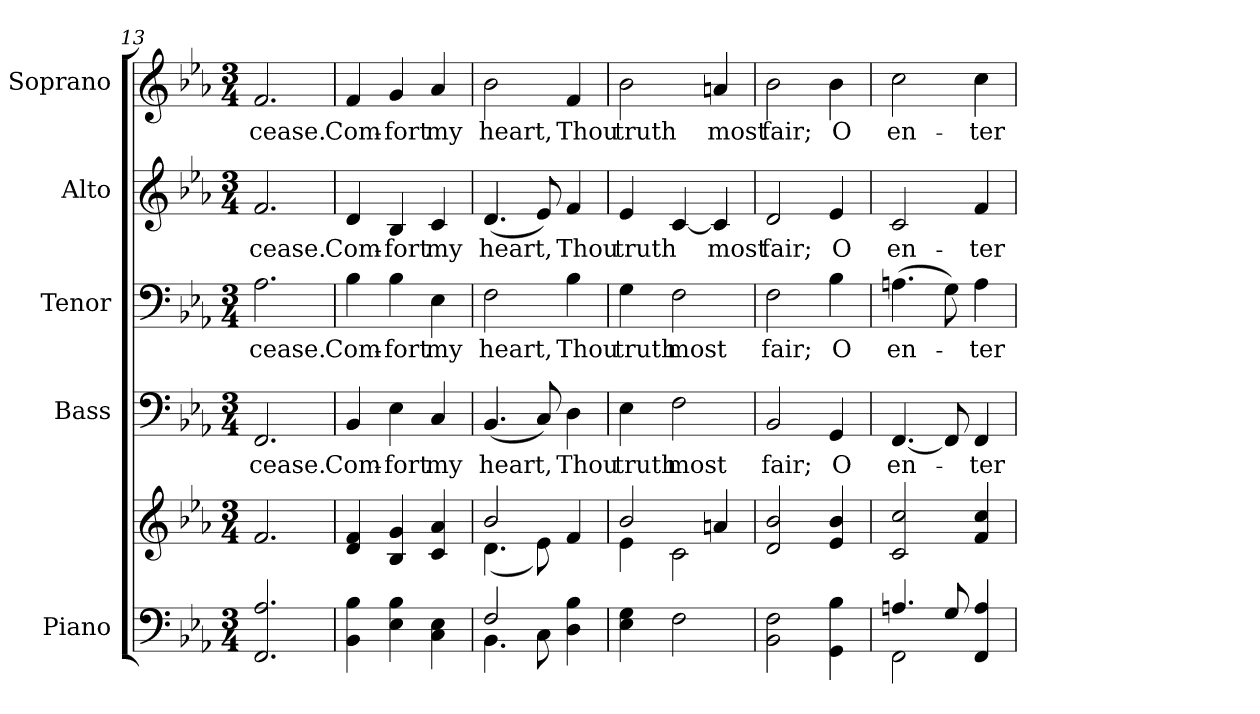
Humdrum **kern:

**kern	**kern	**kern	**text	**kern	**text	**kern	**text	**kern	**text
*part5	*part5	*part4	*part4	*part3	*part3	*part2	*part2	*part1	*part1
*staff6	*staff5	*staff4	*staff4	*staff3	*staff3	*staff2	*staff2	*staff1	*staff1
*I"Piano	*	*I"Bass	*	*I"Tenor	*	*I"Alto	*	*I"Soprano	*
*I'Pno.	*	*I'B.	*	*I'T.	*	*I'A.	*	*I'S.	*
!!LO:PB:g=z
*clefF4	*clefG2	*clefF4	*	*clefF4	*	*clefG2	*	*clefG2	*
*k[b-e-a-]	*k[b-e-a-]	*k[b-e-a-]	*	*k[b-e-a-]	*	*k[b-e-a-]	*	*k[b-e-a-]	*
*E-:	*E-:	*E-:	*	*E-:	*	*E-:	*	*E-:	*
*M3/4	*M3/4	*M3/4	*	*M3/4	*	*M3/4	*	*M3/4	*
=13	=13	=13	=13	=13	=13	=13	=13	=13	=13
!	!	!	!LO:LY:b:color=#000000	!	!	!	!	!	!
!	!	!	!	!	!LO:LY:b:color=#000000	!	!	!	!
!	!	!	!	!	!	!	!LO:LY:b:color=#000000	!	!
!	!	!	!	!	!	!	!	!	!LO:LY:b:color=#000000
2.FFi/ 2.A-i	2.fi/	2.FFi/	cease.	2.A-i\	cease.	2.fi/	cease.	2.fi/	cease.
=14	=14	=14	=14	=14	=14	=14	=14	=14	=14
!	!	!	!LO:LY:b:color=#000000	!	!	!	!	!	!
!	!	!	!	!	!LO:LY:b:color=#000000	!	!	!	!
!	!	!	!	!	!	!	!LO:LY:b:color=#000000	!	!
!	!	!	!	!	!	!	!	!	!LO:LY:b:color=#000000
4BB-i\ 4B-i	4di/ 4fi	4BB-i/	Com-	4B-i\	Com-	4di/	Com-	4fi/	Com-
!	!	!	!LO:LY:b:color=#000000	!	!	!	!	!	!
!	!	!	!	!	!LO:LY:b:color=#000000	!	!	!	!
!	!	!	!	!	!	!	!LO:LY:b:color=#000000	!	!
!	!	!	!	!	!	!	!	!	!LO:LY:b:color=#000000
4E-i\ 4B-i	4B-i/ 4gi	4E-i\	-fort	4B-i\	-fort	4B-i/	-fort	4gi/	-fort
!	!	!	!LO:LY:b:color=#000000	!	!	!	!	!	!
!	!	!	!	!	!LO:LY:b:color=#000000	!	!	!	!
!	!	!	!	!	!	!	!LO:LY:b:color=#000000	!	!
!	!	!	!	!	!	!	!	!	!LO:LY:b:color=#000000
4Ci\ 4E-i	4ci/ 4a-i	4Ci/	my	4E-i\	my	4ci/	my	4a-i/	my
=15	=15	=15	=15	=15	=15	=15	=15	=15	=15
*^	*^	*	*	*	*	*	*	*	*
!	!	!	!	!	!LO:LY:b:color=#000000	!	!	!	!	!	!
!	!	!	!	!	!	!	!LO:LY:b:color=#000000	!	!	!	!
!	!	!	!	!	!	!	!	!	!LO:LY:b:color=#000000	!	!
!	!	!	!	!	!	!	!	!	!	!	!LO:LY:b:color=#000000
2Fi/	4.BB-i\	2b-i/	(4.di\	(4.BB-i/	heart,	2Fi\	heart,	(4.di/	heart,	2b-i\	heart,
.	8Ci\	.	8e-i\)	8Ci/)	.	.	.	8e-i/)	.	.	.
!	!	!	!	!	!LO:LY:b:color=#000000	!	!	!	!	!	!
!	!	!	!	!	!	!	!LO:LY:b:color=#000000	!	!	!	!
!	!	!	!	!	!	!	!	!	!LO:LY:b:color=#000000	!	!
!	!	!	!	!	!	!	!	!	!	!	!LO:LY:b:color=#000000
4Di\ 4B-i	4ryy	4fi/	4ryy	4Di\	Thou	4B-i\	Thou	4fi/	Thou	4fi/	Thou
*v	*v	*	*	*	*	*	*	*	*	*	*
!!LO:PB:g=z
=16	=16	=16	=16	=16	=16	=16	=16	=16	=16	=16
*^	*	*	*	*	*	*	*	*	*	*
!	!	!	!	!	!LO:LY:b:color=#000000	!	!	!	!	!	!
*v	*v	*	*	*	*	*	*	*	*	*	*
*^	*	*	*	*	*	*	*	*	*	*
!	!	!	!	!	!	!	!LO:LY:b:color=#000000	!	!	!	!
*v	*v	*	*	*	*	*	*	*	*	*	*
*^	*	*	*	*	*	*	*	*	*	*
!	!	!	!	!	!	!	!	!	!LO:LY:b:color=#000000	!	!
*v	*v	*	*	*	*	*	*	*	*	*	*
*^	*	*	*	*	*	*	*	*	*	*
!	!	!	!	!	!	!	!	!	!	!	!LO:LY:b:color=#000000
*v	*v	*	*	*	*	*	*	*	*	*	*
4E-i\ 4Gi	2b-i/	4e-i\	4E-i\	truth	4Gi\	truth	4e-i/	truth	2b-i\	truth
!	!	!	!	!LO:LY:b:color=#000000	!	!	!	!	!	!
!	!	!	!	!	!	!LO:LY:b:color=#000000	!	!	!	!
2Fi\	.	2ci\	2Fi\	most	2Fi\	most	[<4ci/	.	.	.
!	!	!	!	!	!	!	!	!LO:LY:b:color=#000000	!	!
!	!	!	!	!	!	!	!	!	!	!LO:LY:b:color=#000000
.	4ani/	.	.	.	.	.	4ci/]	most	4ani/	most
*	*v	*v	*	*	*	*	*	*	*	*
=17	=17	=17	=17	=17	=17	=17	=17	=17	=17
!	!	!	!LO:LY:b:color=#000000	!	!	!	!	!	!
!	!	!	!	!	!LO:LY:b:color=#000000	!	!	!	!
!	!	!	!	!	!	!	!LO:LY:b:color=#000000	!	!
!	!	!	!	!	!	!	!	!	!LO:LY:b:color=#000000
2BB-i\ 2Fi	2di/ 2b-i	2BB-i/	fair;	2Fi\	fair;	2di/	fair;	2b-i\	fair;
!	!	!	!LO:LY:b:color=#000000	!	!	!	!	!	!
!	!	!	!	!	!LO:LY:b:color=#000000	!	!	!	!
!	!	!	!	!	!	!	!LO:LY:b:color=#000000	!	!
!	!	!	!	!	!	!	!	!	!LO:LY:b:color=#000000
4GGi\ 4B-i	4e-i/ 4b-i	4GGi/	O	4B-i\	O	4e-i/	O	4b-i\	O
=18	=18	=18	=18	=18	=18	=18	=18	=18	=18
*^	*	*	*	*	*	*	*	*	*
!	!	!	!	!LO:LY:b:color=#000000	!	!	!	!	!	!
!	!	!	!	!	!	!LO:LY:b:color=#000000	!	!	!	!
!	!	!	!	!	!	!	!	!LO:LY:b:color=#000000	!	!
!	!	!	!	!	!	!	!	!	!	!LO:LY:b:color=#000000
4.Ani/	2FFi\	2ci/ 2cci	[<4.FFi/	en-	(4.Ani\	en-	2ci/	en-	2cci\	en-
8Gi/	.	.	8FFi/]	.	8Gi\)	.	.	.	.	.
!	!	!	!	!LO:LY:b:color=#000000	!	!	!	!	!	!
!	!	!	!	!	!	!LO:LY:b:color=#000000	!	!	!	!
!	!	!	!	!	!	!	!	!LO:LY:b:color=#000000	!	!
!	!	!	!	!	!	!	!	!	!	!LO:LY:b:color=#000000
4FFi/ 4Ai	4ryy	4fi/ 4cci	4FFi/	-ter	4Ai\	-ter	4fi/	-ter	4cci\	-ter
*v	*v	*	*	*	*	*	*	*	*	*
=	=	=	=	=	=	=	=	=	=
*-	*-	*-	*-	*-	*-	*-	*-	*-	*-
